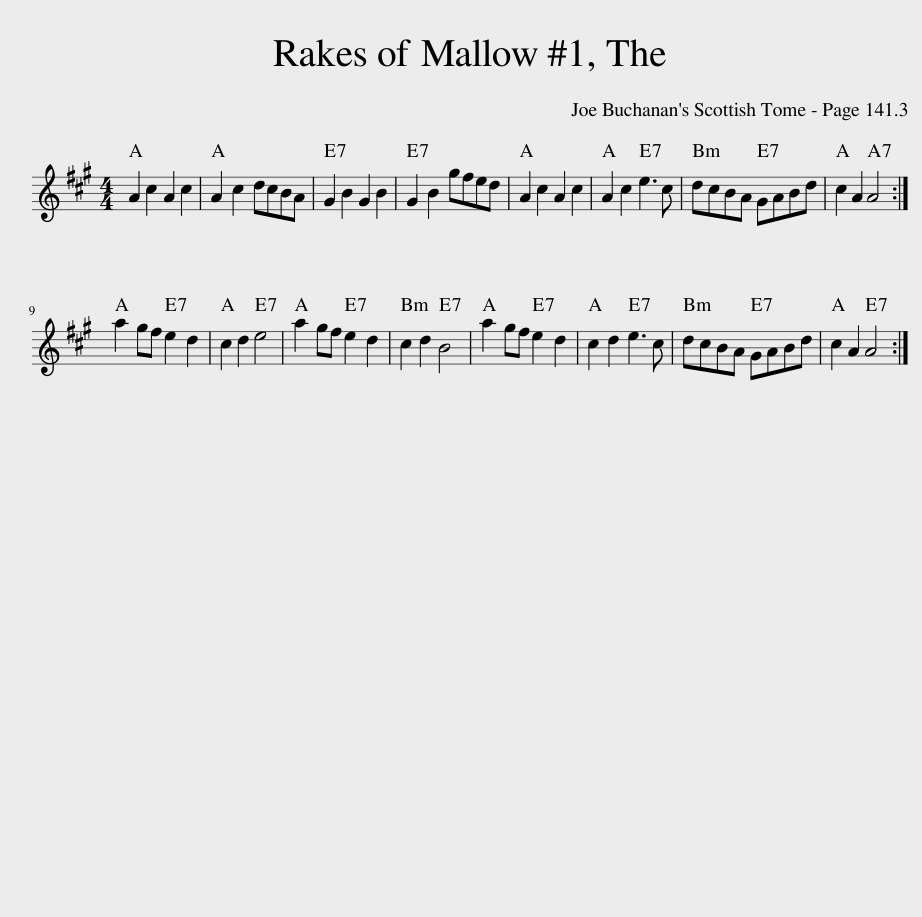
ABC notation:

X:1
L:1/8
M:4/4
I:linebreak $
K:A
V:1 treble
V:1
 A2 c2 A2 c2 | A2 c2 dcBA | G2 B2 G2 B2 | G2 B2 gfed | A2 c2 A2 c2 | %5
 A2 c2 e3 c | dcBA GABd | c2 A2 A4 :|$ a2 gf e2 d2 | c2 d2 e4 | %10
 a2 gf e2 d2 | c2 d2 B4 | a2 gf e2 d2 | c2 d2 e3 c | dcBA GABd | %15
 c2 A2 A4 :| %16
